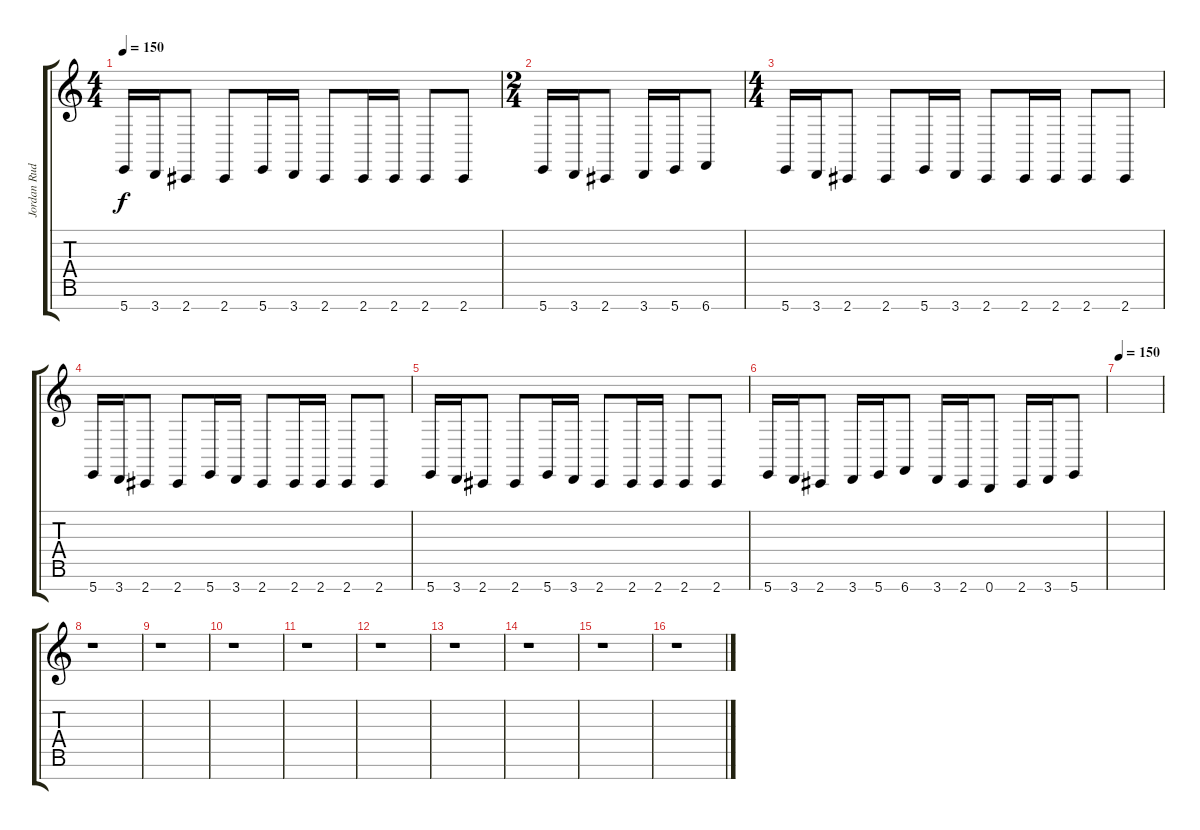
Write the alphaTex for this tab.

\track ("Jordan Rudess Synth Strings" "Jordan Rud") {instrument synthstrings1}
\staff {score tabs}
\tuning (E4 B3 G3 D3 A2 E2 B1) {hide}
\ts (4 4)
\tempo 150
\clef g2
\ks c
5.7.16{dy f} 3.7.16 2.7.8 2.7.8 5.7.16 3.7.16 2.7.8 2.7.16 2.7.16 2.7.8 2.7.8 |
\ts (2 4)
5.7.16 3.7.16 2.7.8 3.7.16 5.7.16 6.7.8 |
\ts (4 4)
5.7.16 3.7.16 2.7.8 2.7.8 5.7.16 3.7.16 2.7.8 2.7.16 2.7.16 2.7.8 2.7.8 |
5.7.16 3.7.16 2.7.8 2.7.8 5.7.16 3.7.16 2.7.8 2.7.16 2.7.16 2.7.8 2.7.8 |
5.7.16 3.7.16 2.7.8 2.7.8 5.7.16 3.7.16 2.7.8 2.7.16 2.7.16 2.7.8 2.7.8 |
5.7.16 3.7.16 2.7.8 3.7.16 5.7.16 6.7.8 3.7.16 2.7.16 0.7.8 2.7.16 3.7.16 5.7.8 |
\tempo 150
|
r.1 |
r.1 |
r.1 |
r.1 |
r.1 |
r.1 |
r.1 |
r.1 |
r.1
